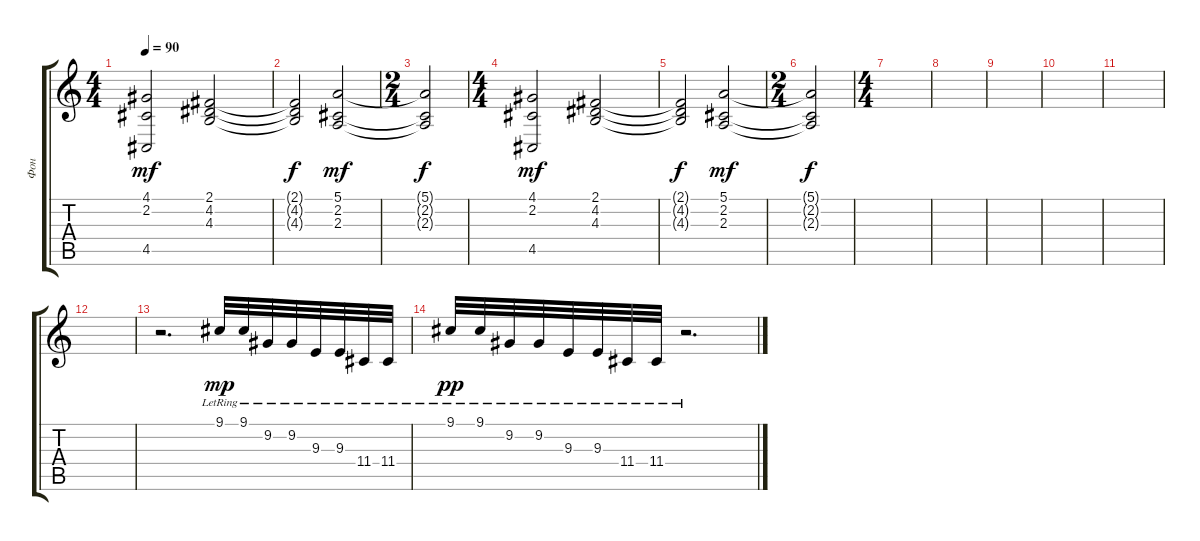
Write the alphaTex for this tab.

\track ("Фон" "Фон") {instrument stringensemble1}
\staff {score tabs}
\tuning (E4 B3 G3 D3 A2 E2) {hide}
\ts (4 4)
\tempo 90
\clef g2
\ks c
(4.1 2.2 4.5).2{dy mf} (2.1 4.2 4.3).2 |
(2.1{t} 4.2{t} 4.3{t}).2{dy f} (5.1 2.2 2.3).2{dy mf} |
\ts (2 4)
(5.1{t} 2.2{t} 2.3{t}).2{dy f} |
\ts (4 4)
(4.1 2.2 4.5).2{dy mf} (2.1 4.2 4.3).2 |
(2.1{t} 4.2{t} 4.3{t}).2{dy f} (5.1 2.2 2.3).2{dy mf} |
\ts (2 4)
(5.1{t} 2.2{t} 2.3{t}).2{dy f} |
\ts (4 4)
|
|
|
|
|
|
r.2{d} 9.1{lr}.32{dy mp instrument acousticguitarsteel} 9.1{lr}.32 9.2{lr}.32 9.2{lr}.32 9.3{lr}.32 9.3{lr}.32 11.4{lr}.32 11.4{lr}.32 |
9.1{lr}.32{dy pp} 9.1{lr}.32 9.2{lr}.32 9.2{lr}.32 9.3{lr}.32 9.3{lr}.32 11.4{lr}.32 11.4{lr}.32 r.2{d}
